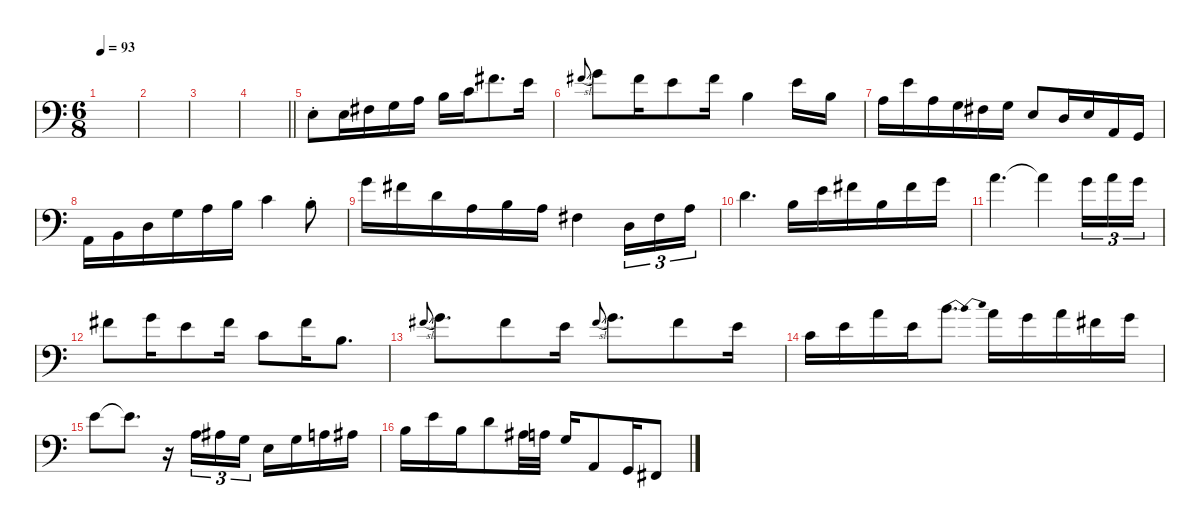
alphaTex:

\defaultSystemsLayout 4
\hideDynamics
\bracketExtendMode nobrackets
\singleTrackTrackNamePolicy hidden
\multiTrackTrackNamePolicy hidden
\firstSystemTrackNameMode fullname
\firstSystemTrackNameOrientation horizontal
\otherSystemsTrackNameOrientation horizontal
\track ("Piano RH" "el.pno.") {defaultSystemsLayout 16 instrument electricgrandpiano}
\staff {score}
\tuning (E4 B3 G3 D3 A2 E2)
\ts (6 8)
\tempo 93
\clef f4
\ks c
|
|
|
\barLineRight lightlight
|
2.4{st}.8{dy mf instrument voiceoohs beam Down} 2.4.16{beam Down} 4.4{acc #}.16{beam Down} 0.3.16{beam Down} 2.3.16{beam Down} 0.2.16{beam Down} 1.2.16{beam Down} 2.1{acc #}.8{d beam Down} 0.1.16{beam Down} |
2.1{sl acc #}.8{gr onbeat dy mp beam Up} 3.1.8{dy mf beam Down} 2.1{acc #}.16{beam Down} 0.1.8{beam Down} 2.1{acc #}.16{beam Down} 0.2.4{beam Down} 0.1.16{beam Down} 0.2.16{beam Down} |
2.3.16{beam Down} 0.1.16{beam Down} 2.3.16{beam Down} 0.3.16{beam Down} 4.4{acc #}.16{beam Down} 0.3.16{beam Down} 2.4.8{beam Up} 0.4.16{beam Up} 2.4.16{beam Up} 0.5.16{beam Up} 3.6.16{beam Up} |
0.5.16{beam Down} 2.5.16{beam Down} 0.4.16{beam Down} 0.3.16{beam Down} 2.3.16{beam Down} 0.2.16{beam Down} 1.2.4{beam Down} 0.2{st}.8{beam Down} |
3.1.16{beam Down} 2.1{acc #}.16{beam Down} 3.2.16{beam Down} 2.3{ss}.16{beam Down} 0.2.16{beam Down} 2.3.16{beam Down} 4.4{acc #}.4{beam Down} 0.4.16{tu (3 2) beam Down} 4.4{acc #}.16{tu (3 2) beam Down} 2.3.16{tu (3 2) beam Down} |
3.2.4{d beam Down} 0.2.16{beam Down} 0.1.16{beam Down} 2.1{acc #}.16{beam Down} 0.2.16{beam Down} 2.1{acc #}.16{beam Down} 3.1.16{beam Down} |
5.1.4{d beam Down} 5.1{t}.4{beam Down} 3.1.16{tu (3 2) beam Down} 5.1.16{tu (3 2) beam Down} 3.1.16{tu (3 2) beam Down} |
2.1{acc #}.8{beam Down} 3.1.16{beam Down} 0.1.8{beam Down} 2.1{acc #}.16{beam Down} 1.2.8{beam Down} 2.1{acc #}.16{beam Down} 0.2.8{d beam Down} |
2.1{sl acc #}.8{gr onbeat dy mp beam Up} 3.1.8{d dy mf beam Down} 2.1{acc #}.8{beam Down} 0.1.16{beam Down} 2.1{sl acc #}.8{gr onbeat beam Up} 3.1.8{d beam Down} 2.1{acc #}.8{beam Down} 0.1.16{beam Down} |
1.2.16{beam Down} 0.1.16{beam Down} 5.1.16{beam Down} 0.1.16{beam Down} 7.1{be (bendrelease 0 0 19.999999199999998 2 30 2 9.999999599999999 0)}.8{d beam Down} 5.1.16{beam Down} 3.1.16{beam Down} 5.1.16{beam Down} 2.1{acc #}.16{beam Down} 3.1.16{beam Down} |
0.1.8{beam Down} 0.1{t}.8{d beam Down} r.16{beam Down} 2.3.16{tu (3 2) beam Down} 3.3{acc #}.16{tu (3 2) beam Down} 0.3.16{tu (3 2) beam Down} 2.4.16{beam Down} 0.3.16{beam Down} 2.3.16{beam Down} 3.3{acc #}.16{beam Down} |
0.2.16{beam Down} 0.1.16{beam Down} 0.2.16{beam Down} 3.2.8{beam Down} 3.3{acc #}.32{beam Down} 2.3.32{beam Down} 0.3.16{beam Up} 0.5.8{beam Up} 3.6.16{beam Up} 2.6{acc #}.8{beam Up}
